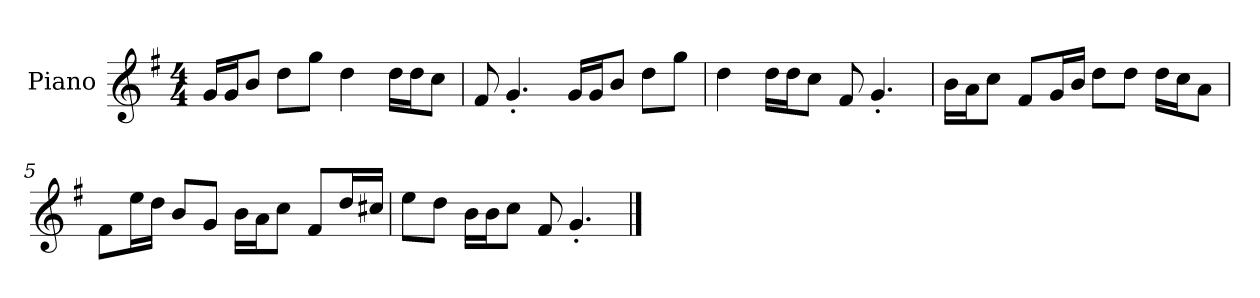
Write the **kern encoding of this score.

**kern
*part1
*staff1
*I"Piano
*I'P-no
*clefG2
*k[f#]
*M4/4
*MM90
=1
16g/LL
16g/J
8b/J
8dd\L
8gg\J
4dd\
16dd\LL
16dd\J
8cc\J
=2
8f#/
4.g'/
16g/LL
16g/J
8b/J
8dd\L
8gg\J
=3
4dd\
16dd\LL
16dd\J
8cc\J
8f#/
4.g'/
=4
16b\LL
16a\J
8cc\J
8f#/L
16g/L
16b/JJ
8dd\L
8dd\J
16dd\LL
16cc\J
8a\J
!!LO:LB:g=z
=5
8f#\L
16ee\L
16dd\JJ
8b/L
8g/J
16b\LL
16a\J
8cc\J
8f#/L
16dd/L
16cc#X/JJ
=6
8ee\L
8dd\J
16b\LL
16b\J
8cc\J
8f#/
4.g'/
==
*-
